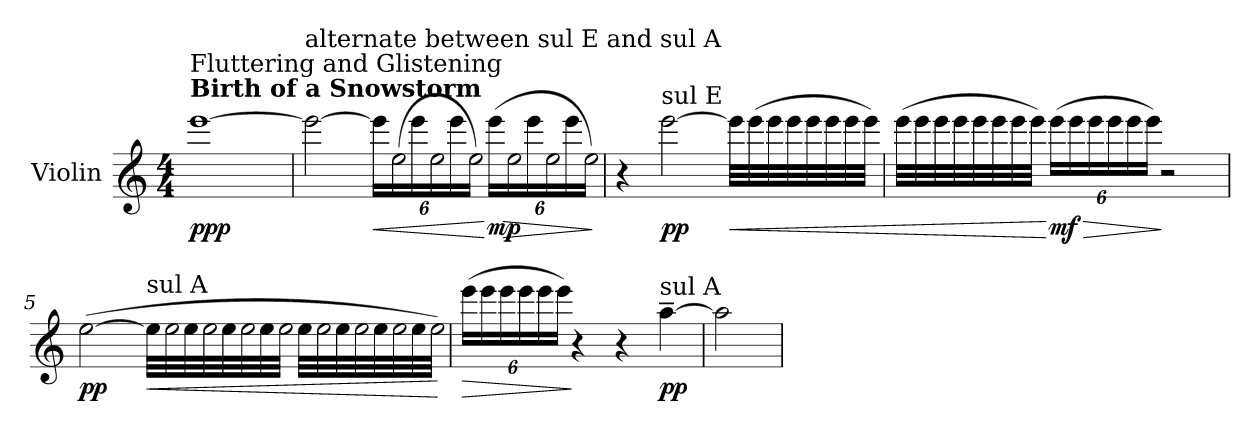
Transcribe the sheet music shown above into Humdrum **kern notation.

**kern	**dynam
*part1	*part1
*staff1	*staff1
*I"Violin	*
*I'Vln.	*
*clefG2	*
*k[]	*
*M4/4	*
*MM66	*
=1	=1
!LO:TX:a:B:t=Birth of a Snowstorm	!
!LO:TX:a:t=Fluttering and Glistening	!
!	!LO:DY:b
[1eee	ppp
=2	=2
!LO:TX:a:t=alternate between sul E and sul A	!
2eee\_	.
*Xbrackettup	*
!	!LO:HP:b
24eee\LL]	<
!LO:N:head=open	!
(>24ee\	.
24eee\	.
!LO:N:head=open	!
24ee\	.
24eee\	.
!LO:N:head=open	!
24ee\JJ)	.
!	!LO:DY:n=1:b
(>24eee\LL	[ mp
!LO:N:head=open	!LO:HP:b
24ee\	>
24eee\	.
!LO:N:head=open	!
24ee\	.
24eee\	.
!LO:N:head=open	!
24ee\JJ)	.
.	]
=3	=3
4r	.
!LO:TX:a:t=sul E	!
!	!LO:DY:b
[2eee\	pp
!	!LO:HP:b
32eee\LLL]	<
(>32eee\	.
32eee\	.
32eee\	.
32eee\	.
32eee\	.
32eee\	.
32eee\JJJ)	.
!!LO:LB:g=z
=4	=4
(>32eee\LLL	.
32eee\	.
32eee\	.
32eee\	.
32eee\	.
32eee\	.
32eee\	.
32eee\JJJ)	.
!	!LO:HP:n=1:b
!	!LO:DY:n=1:b
(>24eee\LL	[ > mf
24eee\	.
24eee\	.
24eee\	.
24eee\	.
24eee\JJ)	.
2r	]
=5	=5
!	!LO:DY:b
(>[2ee\	pp
!LO:TX:a:t=sul A	!
!	!LO:HP:b
32ee\LLL]	<
!LO:N:head=open	!
32ee\	.
32ee\	.
!LO:N:head=open	!
32ee\	.
32ee\	.
!LO:N:head=open	!
32ee\	.
32ee\	.
!LO:N:head=open	!
32ee\JJJ	.
32ee\LLL	.
!LO:N:head=open	!
32ee\	.
32ee\	.
!LO:N:head=open	!
32ee\	.
32ee\	.
!LO:N:head=open	!
32ee\	.
32ee\	.
!LO:N:head=open	!
32ee\JJJ)	.
.	[
!!LO:LB:g=z
=6	=6
!	!LO:HP:b
(>24eee\LL	>
24eee\	.
24eee\	.
24eee\	.
24eee\	.
24eee\JJ)	.
4r	]
4r	.
!LO:TX:a:t=sul A	!
!	!LO:DY:b
[4aa~\	pp
=7	=7
2aa\]	.
=	=
*-	*-
